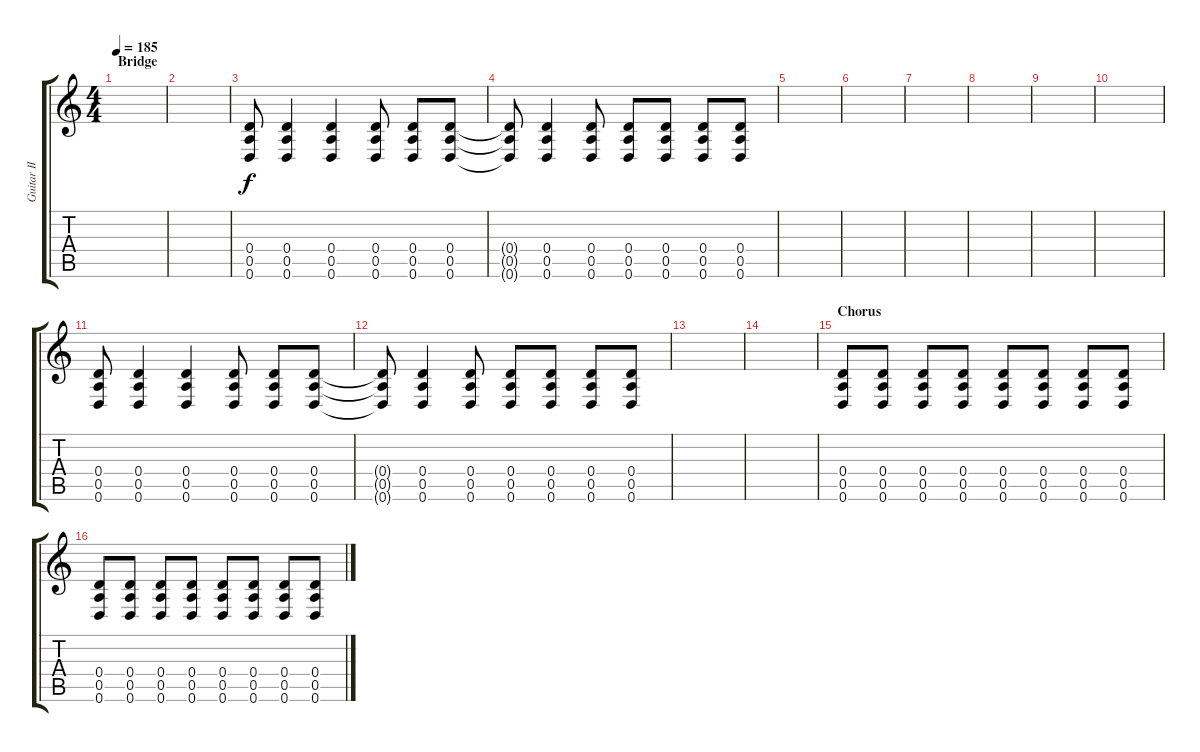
\track ("Guitar II" "Guitar II") {instrument overdrivenguitar}
\staff {score tabs}
\tuning (E4 B3 G3 D3 A2 D2) {hide}
\ts (4 4)
\section ("" "Bridge")
\tempo 185
\clef g2
\ks c
|
|
(0.4 0.5 0.6).8 (0.4 0.5 0.6).4 (0.4 0.5 0.6).4 (0.4 0.5 0.6).8 (0.4 0.5 0.6).8 (0.4 0.5 0.6).8 |
(0.4{t} 0.5{t} 0.6{t}).8 (0.4 0.5 0.6).4 (0.4 0.5 0.6).8 (0.4 0.5 0.6).8 (0.4 0.5 0.6).8 (0.4 0.5 0.6).8 (0.4 0.5 0.6).8 |
|
|
|
|
|
|
(0.4 0.5 0.6).8 (0.4 0.5 0.6).4 (0.4 0.5 0.6).4 (0.4 0.5 0.6).8 (0.4 0.5 0.6).8 (0.4 0.5 0.6).8 |
(0.4{t} 0.5{t} 0.6{t}).8 (0.4 0.5 0.6).4 (0.4 0.5 0.6).8 (0.4 0.5 0.6).8 (0.4 0.5 0.6).8 (0.4 0.5 0.6).8 (0.4 0.5 0.6).8 |
|
|
\section ("" "Chorus")
(0.4 0.5 0.6).8{instrument overdrivenguitar} (0.4 0.5 0.6).8 (0.4 0.5 0.6).8 (0.4 0.5 0.6).8 (0.4 0.5 0.6).8 (0.4 0.5 0.6).8 (0.4 0.5 0.6).8 (0.4 0.5 0.6).8{instrument overdrivenguitar} |
(0.4 0.5 0.6).8{instrument overdrivenguitar} (0.4 0.5 0.6).8 (0.4 0.5 0.6).8 (0.4 0.5 0.6).8 (0.4 0.5 0.6).8 (0.4 0.5 0.6).8 (0.4 0.5 0.6).8 (0.4 0.5 0.6).8{instrument overdrivenguitar}
